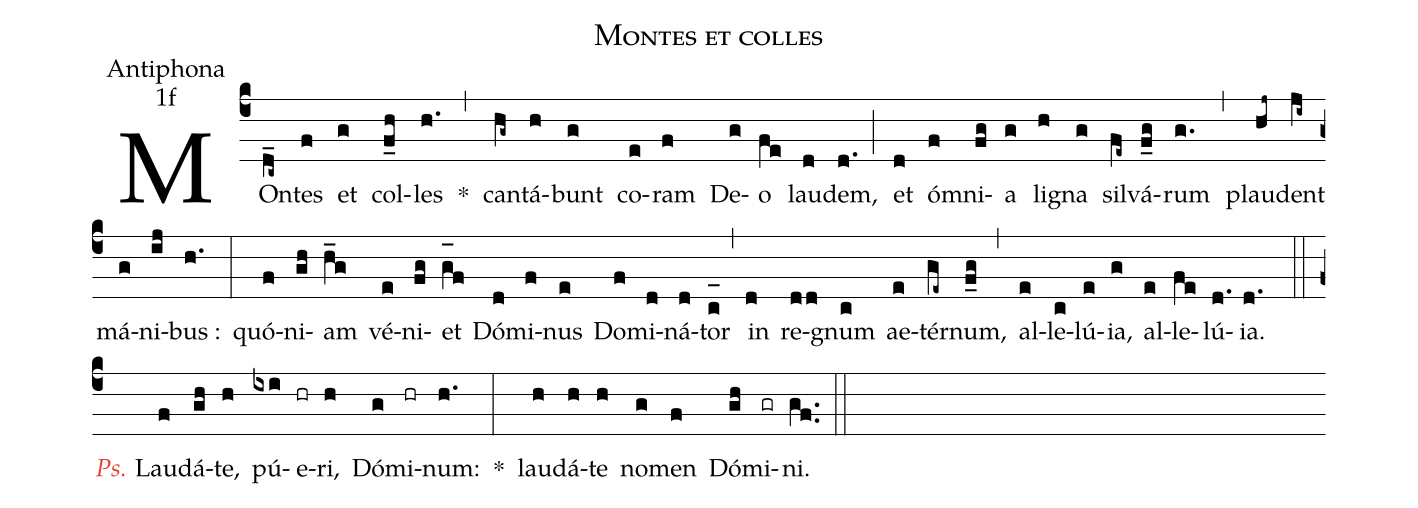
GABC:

name:Montes et colles;
office-part:Antiphona;
mode:1f;
%%
(c4) MOn(d_c~)tes(f) et(g) col(f_h)les(h.) *(,) can(hg~)tá(h)bunt(g) co(e)ram(f) De(g)o(fe) lau(d)dem,(d.) (;) et(d) ó(f)mni(fg)a(g) li(h)gna(g) sil(fe~)vá(f_g)rum(g.) (,) plau(hj~)dent(ji~) má(g)ni(ij)bus :(h.) (:) quó(f)ni(gh)am(h_g) vé(e)ni(fg)et(g_[oh:h]f) Dó(d)mi(f)nus(e) Do(f)mi(d)ná(d)tor(c_[oh:h]) (,) in(d) re(dd)gnum(c) ae(e)tér(ge~)num,(f_g) (,) al(e)le(c)lú(e){ia},(g) al(e)le(fe)lú(d.){ia}.(d.) (::)

<c><i>Ps.</i></c> Lau(f)dá(gh)te,(h) pú(ixi)e(hr)ri,(h) Dó(g)mi(hr)num:(h.) *(:) lau(h)dá(h)te(h) no(g)men(f) Dó(gh)mi(gr)ni.(gf..) (::)
